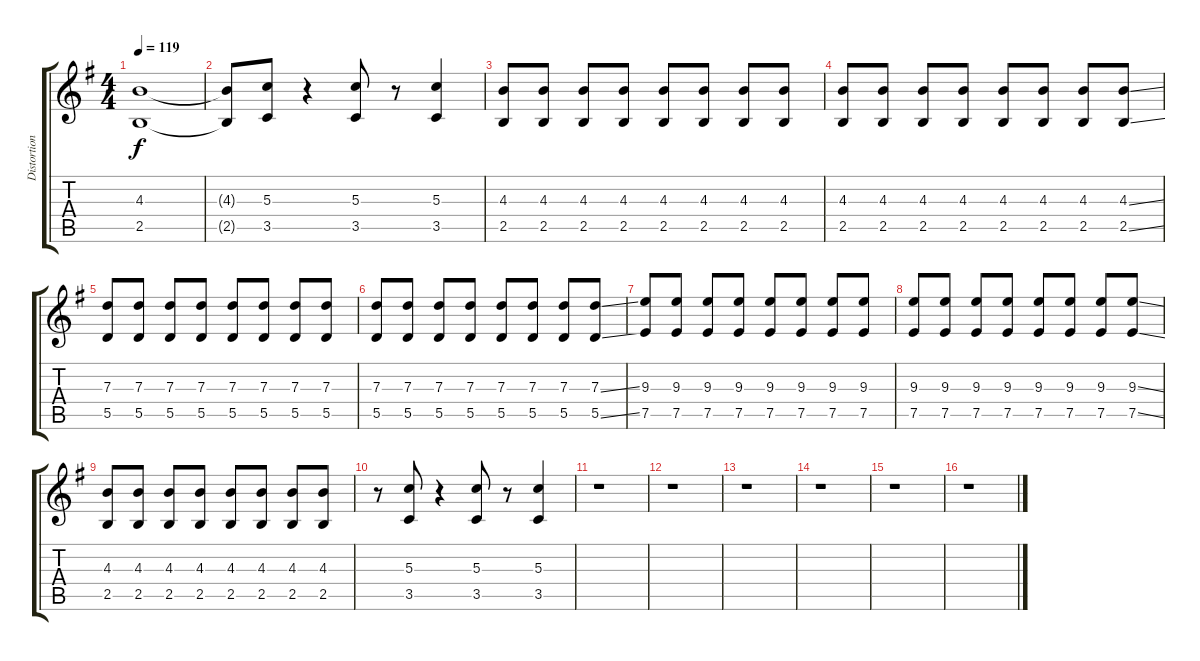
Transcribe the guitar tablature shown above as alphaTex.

\track ("Distortion 4" "Distortion") {instrument distortionguitar}
\staff {score tabs}
\tuning (E4 B3 G3 D3 A2 E2) {hide}
\ts (4 4)
\tempo 119
\clef g2
\ks g
(4.3 2.5).1{dy f} |
(4.3{t} 2.5{t}).8 (5.3 3.5).8 r.4 (5.3 3.5).8 r.8 (5.3 3.5).4 |
(4.3 2.5).8 (4.3 2.5).8 (4.3 2.5).8 (4.3 2.5).8 (4.3 2.5).8 (4.3 2.5).8 (4.3 2.5).8 (4.3 2.5).8 |
(4.3 2.5).8 (4.3 2.5).8 (4.3 2.5).8 (4.3 2.5).8 (4.3 2.5).8 (4.3 2.5).8 (4.3 2.5).8 (4.3{ss} 2.5{ss}).8 |
(7.3 5.5).8 (7.3 5.5).8 (7.3 5.5).8 (7.3 5.5).8 (7.3 5.5).8 (7.3 5.5).8 (7.3 5.5).8 (7.3 5.5).8 |
(7.3 5.5).8 (7.3 5.5).8 (7.3 5.5).8 (7.3 5.5).8 (7.3 5.5).8 (7.3 5.5).8 (7.3 5.5).8 (7.3{ss} 5.5{ss}).8 |
(9.3 7.5).8 (9.3 7.5).8 (9.3 7.5).8 (9.3 7.5).8 (9.3 7.5).8 (9.3 7.5).8 (9.3 7.5).8 (9.3 7.5).8 |
(9.3 7.5).8 (9.3 7.5).8 (9.3 7.5).8 (9.3 7.5).8 (9.3 7.5).8 (9.3 7.5).8 (9.3 7.5).8 (9.3{ss} 7.5{ss}).8 |
(4.3 2.5).8 (4.3 2.5).8 (4.3 2.5).8 (4.3 2.5).8 (4.3 2.5).8 (4.3 2.5).8 (4.3 2.5).8 (4.3 2.5).8 |
r.8 (5.3 3.5).8 r.4 (5.3 3.5).8 r.8 (5.3 3.5).4 |
r.1 |
r.1 |
r.1 |
r.1 |
r.1 |
r.1
